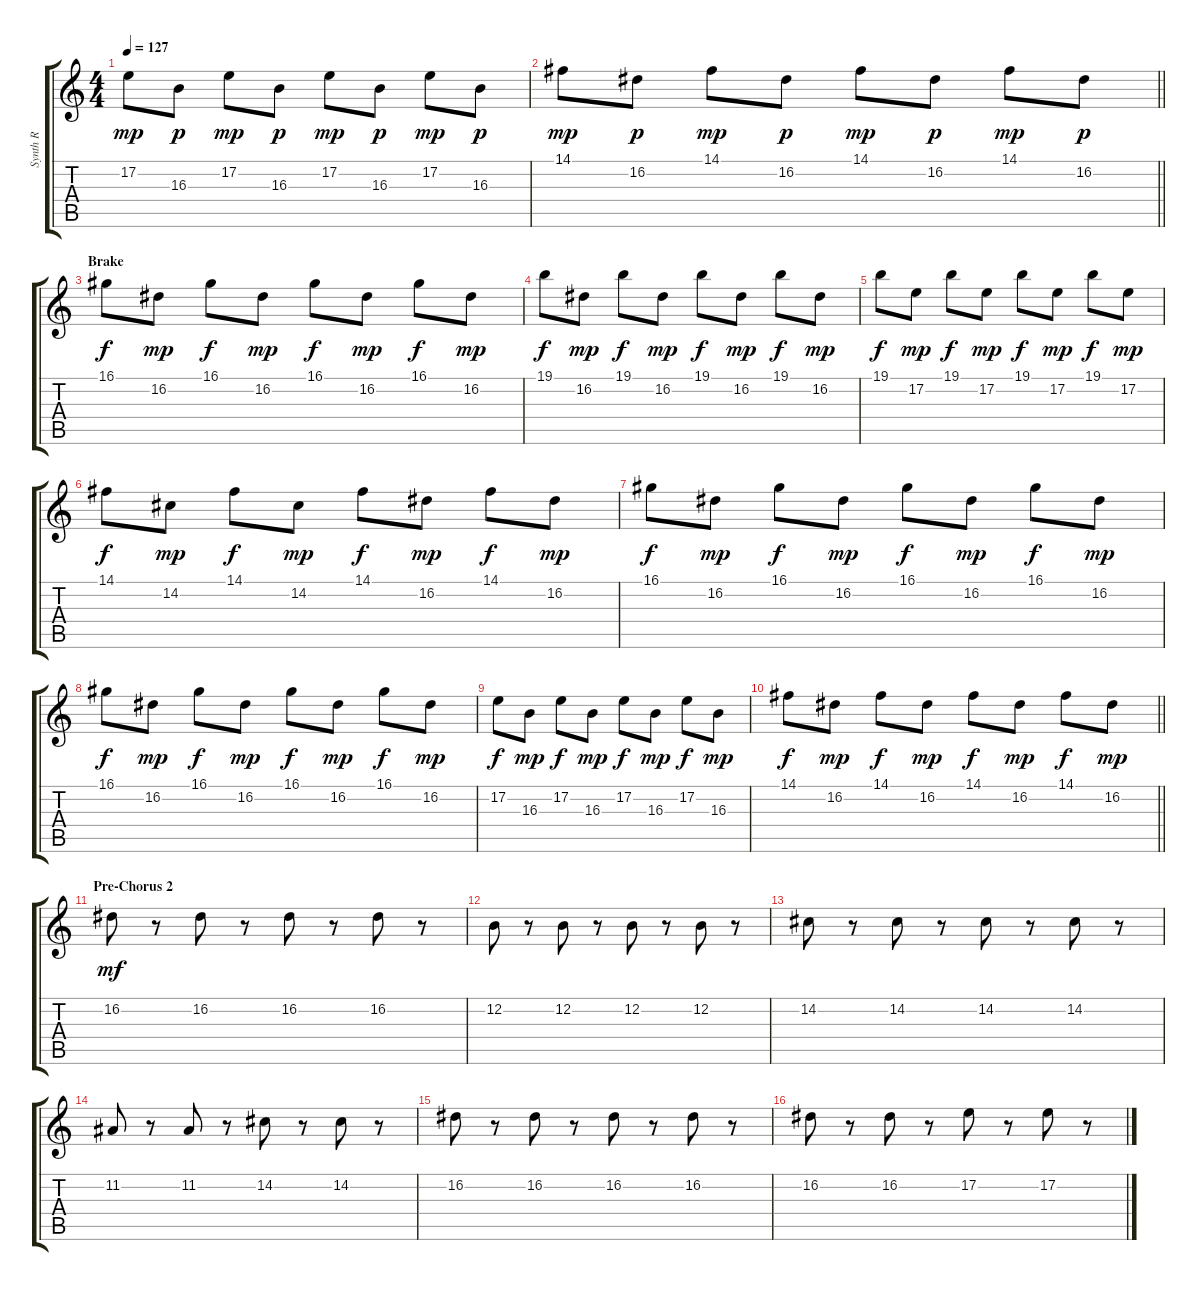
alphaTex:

\track ("Synth R" "Synth R") {instrument stringensemble1}
\staff {score tabs}
\tuning (E4 B3 G3 D3 A2 E2) {hide}
\ts (4 4)
\tempo 127
\clef g2
\ks c
17.2.8{dy mp} 16.3.8{dy p} 17.2.8{dy mp} 16.3.8{dy p} 17.2.8{dy mp} 16.3.8{dy p} 17.2.8{dy mp} 16.3.8{dy p} |
\barLineRight lightlight
14.1.8{dy mp} 16.2.8{dy p} 14.1.8{dy mp} 16.2.8{dy p} 14.1.8{dy mp} 16.2.8{dy p} 14.1.8{dy mp} 16.2.8{dy p} |
\section ("" "Brake")
16.1.8{dy f} 16.2.8{dy mp} 16.1.8{dy f} 16.2.8{dy mp} 16.1.8{dy f} 16.2.8{dy mp} 16.1.8{dy f} 16.2.8{dy mp} |
19.1.8{dy f} 16.2.8{dy mp} 19.1.8{dy f} 16.2.8{dy mp} 19.1.8{dy f} 16.2.8{dy mp} 19.1.8{dy f} 16.2.8{dy mp} |
19.1.8{dy f} 17.2.8{dy mp} 19.1.8{dy f} 17.2.8{dy mp} 19.1.8{dy f} 17.2.8{dy mp} 19.1.8{dy f} 17.2.8{dy mp} |
14.1.8{dy f} 14.2.8{dy mp} 14.1.8{dy f} 14.2.8{dy mp} 14.1.8{dy f} 16.2.8{dy mp} 14.1.8{dy f} 16.2.8{dy mp} |
16.1.8{dy f} 16.2.8{dy mp} 16.1.8{dy f} 16.2.8{dy mp} 16.1.8{dy f} 16.2.8{dy mp} 16.1.8{dy f} 16.2.8{dy mp} |
16.1.8{dy f} 16.2.8{dy mp} 16.1.8{dy f} 16.2.8{dy mp} 16.1.8{dy f} 16.2.8{dy mp} 16.1.8{dy f} 16.2.8{dy mp} |
17.2.8{dy f} 16.3.8{dy mp} 17.2.8{dy f} 16.3.8{dy mp} 17.2.8{dy f} 16.3.8{dy mp} 17.2.8{dy f} 16.3.8{dy mp} |
\barLineRight lightlight
14.1.8{dy f} 16.2.8{dy mp} 14.1.8{dy f} 16.2.8{dy mp} 14.1.8{dy f} 16.2.8{dy mp} 14.1.8{dy f} 16.2.8{dy mp} |
\section ("" "Pre-Chorus 2")
16.2.8{dy mf} r.8 16.2.8 r.8 16.2.8 r.8 16.2.8 r.8 |
12.2.8 r.8 12.2.8 r.8 12.2.8 r.8 12.2.8 r.8 |
14.2.8 r.8 14.2.8 r.8 14.2.8 r.8 14.2.8 r.8 |
11.2.8 r.8 11.2.8 r.8 14.2.8 r.8 14.2.8 r.8 |
16.2.8 r.8 16.2.8 r.8 16.2.8 r.8 16.2.8 r.8 |
16.2.8 r.8 16.2.8 r.8 17.2.8 r.8 17.2.8 r.8
